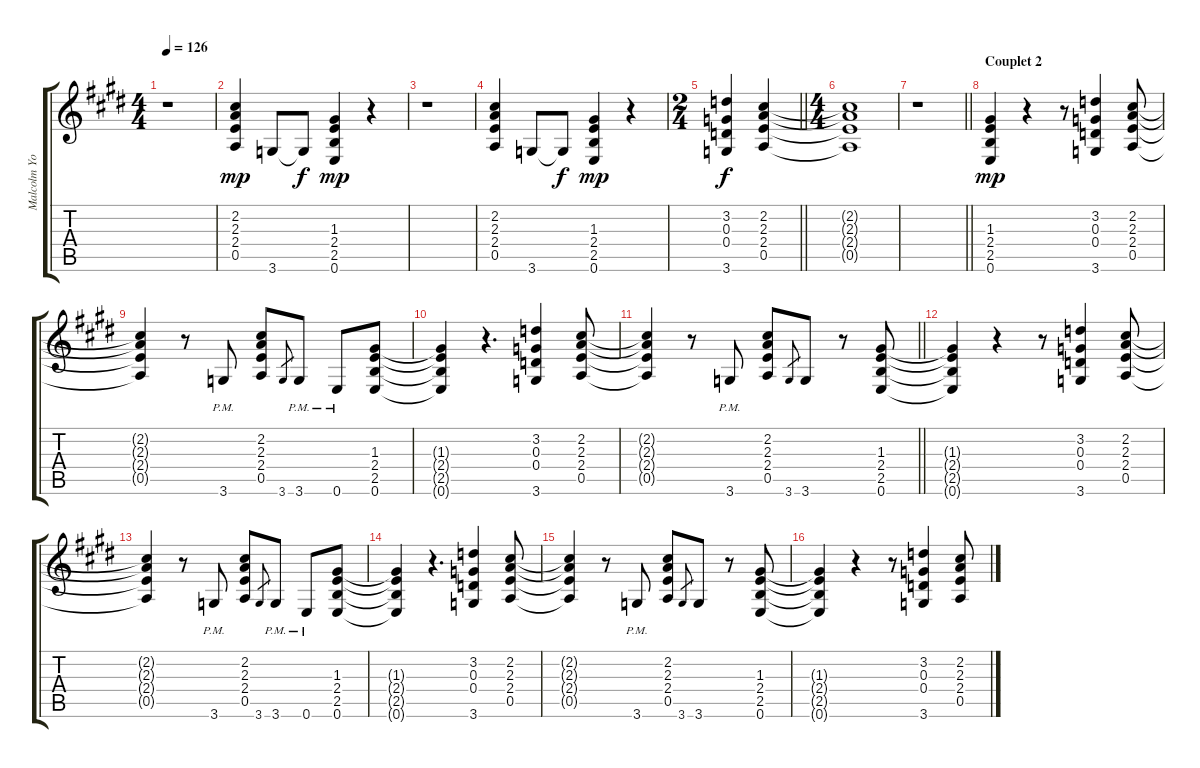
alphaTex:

\track ("Malcolm Young (et Angus Young)" "Malcolm Yo") {instrument overdrivenguitar}
\staff {score tabs}
\tuning (E4 B3 G3 D3 A2 E2) {hide}
\ts (4 4)
\tempo 126
\clef g2
\ks e
r.1{dy mp} |
(2.2 2.3 2.4 0.5).4 3.6.8 3.6{t}.8{dy f} (1.3 2.4 2.5 0.6).4{dy mp} r.4 |
r.1 |
(2.2 2.3 2.4 0.5).4 3.6.8 3.6{t}.8{dy f} (1.3 2.4 2.5 0.6).4{dy mp} r.4 |
\ts (2 4)
\barLineRight lightlight
(3.2 0.3 0.4 3.6).4{dy f} (2.2 2.3 2.4 0.5).4 |
\ts (4 4)
(2.2{t} 2.3{t} 2.4{t} 0.5{t}).1 |
\barLineRight lightlight
r.1 |
\section ("" "Couplet 2")
(1.3 2.4 2.5 0.6).4{dy mp} r.4 r.8 (3.2 0.3 0.4 3.6).4 (2.2 2.3 2.4 0.5).8 |
(2.2{t} 2.3{t} 2.4{t} 0.5{t}).4 r.8 3.6{pm}.8 (2.2 2.3 2.4 0.5).8 3.6.8{gr} 3.6{pm}.8 0.6{pm}.8 (1.3 2.4 2.5 0.6).8 |
(1.3{t} 2.4{t} 2.5{t} 0.6{t}).4 r.4{d} (3.2 0.3 0.4 3.6).4 (2.2 2.3 2.4 0.5).8 |
\barLineRight lightlight
(2.2{t} 2.3{t} 2.4{t} 0.5{t}).4 r.8 3.6{pm}.8 (2.2 2.3 2.4 0.5).8 3.6.8{gr} 3.6.8 r.8 (1.3 2.4 2.5 0.6).8 |
(1.3{t} 2.4{t} 2.5{t} 0.6{t}).4 r.4 r.8 (3.2 0.3 0.4 3.6).4 (2.2 2.3 2.4 0.5).8 |
(2.2{t} 2.3{t} 2.4{t} 0.5{t}).4 r.8 3.6{pm}.8 (2.2 2.3 2.4 0.5).8 3.6.8{gr} 3.6{pm}.8 0.6{pm}.8 (1.3 2.4 2.5 0.6).8 |
(1.3{t} 2.4{t} 2.5{t} 0.6{t}).4 r.4{d} (3.2 0.3 0.4 3.6).4 (2.2 2.3 2.4 0.5).8 |
(2.2{t} 2.3{t} 2.4{t} 0.5{t}).4 r.8 3.6{pm}.8 (2.2 2.3 2.4 0.5).8 3.6.8{gr} 3.6.8 r.8 (1.3 2.4 2.5 0.6).8 |
(1.3{t} 2.4{t} 2.5{t} 0.6{t}).4 r.4 r.8 (3.2 0.3 0.4 3.6).4 (2.2 2.3 2.4 0.5).8
